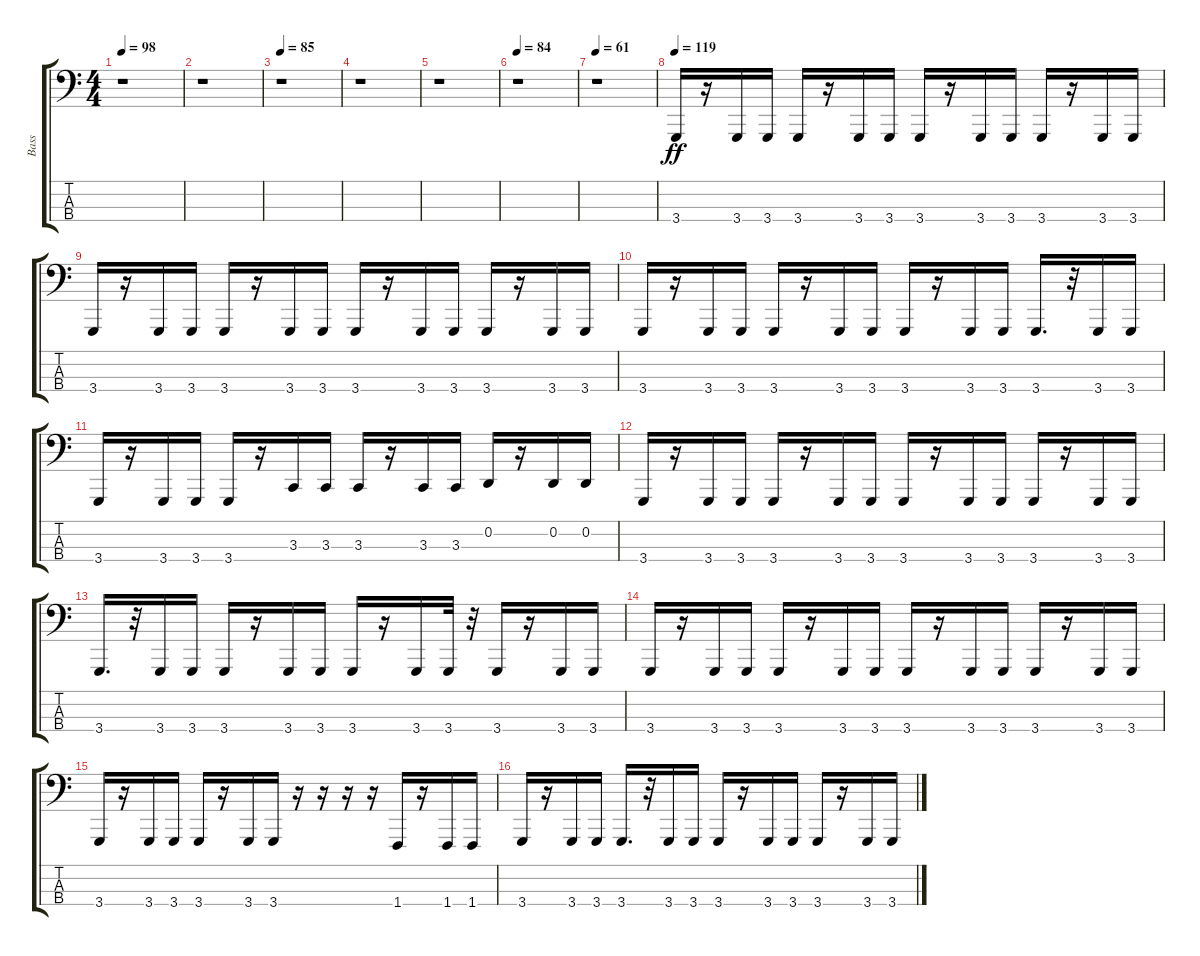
\track ("Bass                            " "Bass      ") {instrument fx4atmosphere}
\staff {score tabs}
\tuning (G2 D2 A1 E1) {hide}
\ts (4 4)
\tempo 98
\clef f4
\ks c
r.1{dy ff instrument fx4atmosphere} |
r.1 |
\tempo 85
r.1 |
r.1 |
r.1 |
\tempo 84
r.1 |
\tempo 61
r.1 |
\tempo 119
3.4.16{balance 8} r.16 3.4.16 3.4.16 3.4.16 r.16 3.4.16 3.4.16 3.4.16 r.16 3.4.16 3.4.16 3.4.16 r.16 3.4.16 3.4.16 |
3.4.16 r.16 3.4.16 3.4.16 3.4.16 r.16 3.4.16 3.4.16 3.4.16 r.16 3.4.16 3.4.16 3.4.16 r.16 3.4.16 3.4.16 |
3.4.16 r.16 3.4.16 3.4.16 3.4.16 r.16 3.4.16 3.4.16 3.4.16 r.16 3.4.16 3.4.16 3.4.16{d} r.32 3.4.16 3.4.16 |
3.4.16 r.16 3.4.16 3.4.16 3.4.16 r.16 3.3.16 3.3.16 3.3.16 r.16 3.3.16 3.3.16 0.2.16 r.16 0.2.16 0.2.16 |
3.4.16 r.16 3.4.16 3.4.16 3.4.16 r.16 3.4.16 3.4.16 3.4.16 r.16 3.4.16 3.4.16 3.4.16 r.16 3.4.16 3.4.16 |
3.4.16{d} r.32 3.4.16 3.4.16 3.4.16 r.16 3.4.16 3.4.16 3.4.16 r.16 3.4.16 3.4.32 r.32 3.4.16 r.16 3.4.16 3.4.16 |
3.4.16 r.16 3.4.16 3.4.16 3.4.16 r.16 3.4.16 3.4.16 3.4.16 r.16 3.4.16 3.4.16 3.4.16 r.16 3.4.16 3.4.16 |
3.4.16 r.16 3.4.16 3.4.16 3.4.16 r.16 3.4.16 3.4.16 r.16 r.16 r.16 r.16 1.4.16 r.16 1.4.16 1.4.16 |
3.4.16 r.16 3.4.16 3.4.16 3.4.16{d} r.32 3.4.16 3.4.16 3.4.16 r.16 3.4.16 3.4.16 3.4.16 r.16 3.4.16 3.4.16
